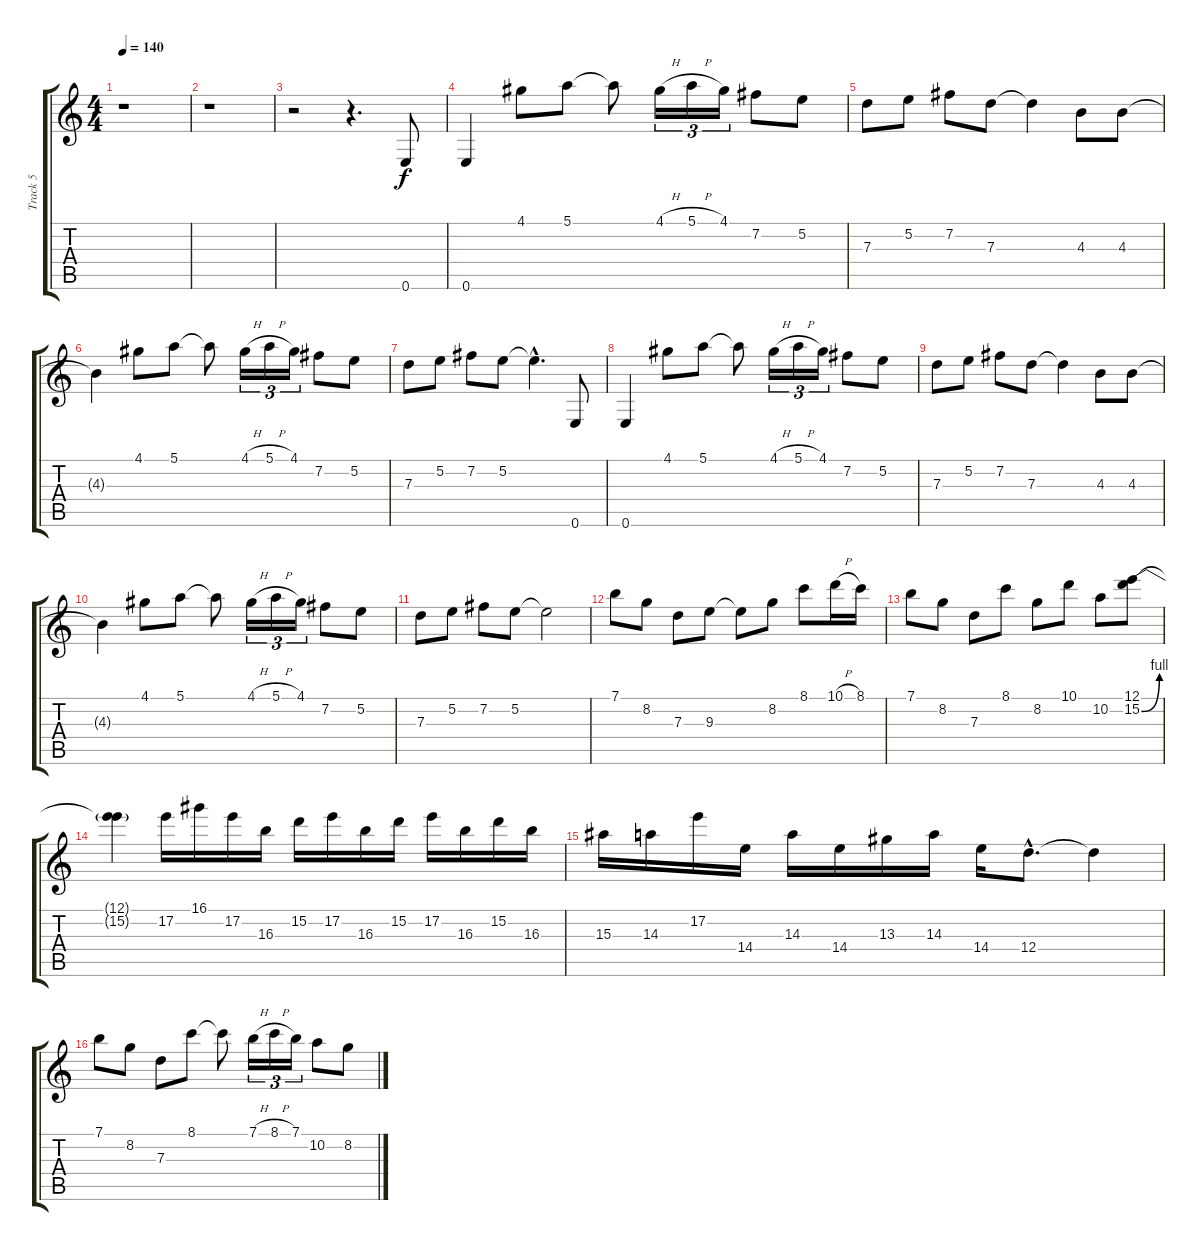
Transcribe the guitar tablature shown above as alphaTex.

\track ("Track 5" "Track 5") {instrument distortionguitar}
\staff {score tabs}
\tuning (E4 B3 G3 D3 A2 E2) {hide}
\ts (4 4)
\tempo 140
\clef g2
\ks c
r.1{dy f instrument distortionguitar} |
r.1 |
r.2 r.4{d} 0.6.8 |
0.6.4 4.1.8 5.1.8 5.1{t}.8 4.1{h}.16{tu (3 2)} 5.1{h}.16{tu (3 2)} 4.1.16{tu (3 2)} 7.2.8 5.2.8 |
7.3.8 5.2.8 7.2.8 7.3.8 7.3{t}.4 4.3.8 4.3.8 |
4.3{t}.4 4.1.8 5.1.8 5.1{t}.8 4.1{h}.16{tu (3 2)} 5.1{h}.16{tu (3 2)} 4.1.16{tu (3 2)} 7.2.8 5.2.8 |
7.3.8 5.2.8 7.2.8 5.2.8 5.2{hac t}.4{d} 0.6.8 |
0.6.4 4.1.8 5.1.8 5.1{t}.8 4.1{h}.16{tu (3 2)} 5.1{h}.16{tu (3 2)} 4.1.16{tu (3 2)} 7.2.8 5.2.8 |
7.3.8 5.2.8 7.2.8 7.3.8 7.3{t}.4 4.3.8 4.3.8 |
4.3{t}.4 4.1.8 5.1.8 5.1{t}.8 4.1{h}.16{tu (3 2)} 5.1{h}.16{tu (3 2)} 4.1.16{tu (3 2)} 7.2.8 5.2.8 |
7.3.8 5.2.8 7.2.8 5.2.8 5.2{t}.2 |
7.1.8 8.2.8 7.3.8 9.3.8 9.3{t}.8 8.2.8 8.1.8 10.1{h}.16 8.1.16 |
7.1.8 8.2.8 7.3.8 8.1.8 8.2.8 10.1.8 10.2.8 (12.1 15.2{be (bend 0 0 60 4)}).8 |
(12.1{t} 15.2{t}).4 17.2.16 16.1.16 17.2.16 16.3.16 15.2.16 17.2.16 16.3.16 15.2.16 17.2.16 16.3.16 15.2.16 16.3.16 |
15.3.16 14.3.16 17.2.16 14.4.16 14.3.16 14.4.16 13.3.16 14.3.16 14.4.16 12.4{hac}.8{d} 12.4{t}.4 |
7.1.8 8.2.8 7.3.8 8.1.8 8.1{t}.8 7.1{h}.16{tu (3 2)} 8.1{h}.16{tu (3 2)} 7.1.16{tu (3 2)} 10.2.8 8.2.8
